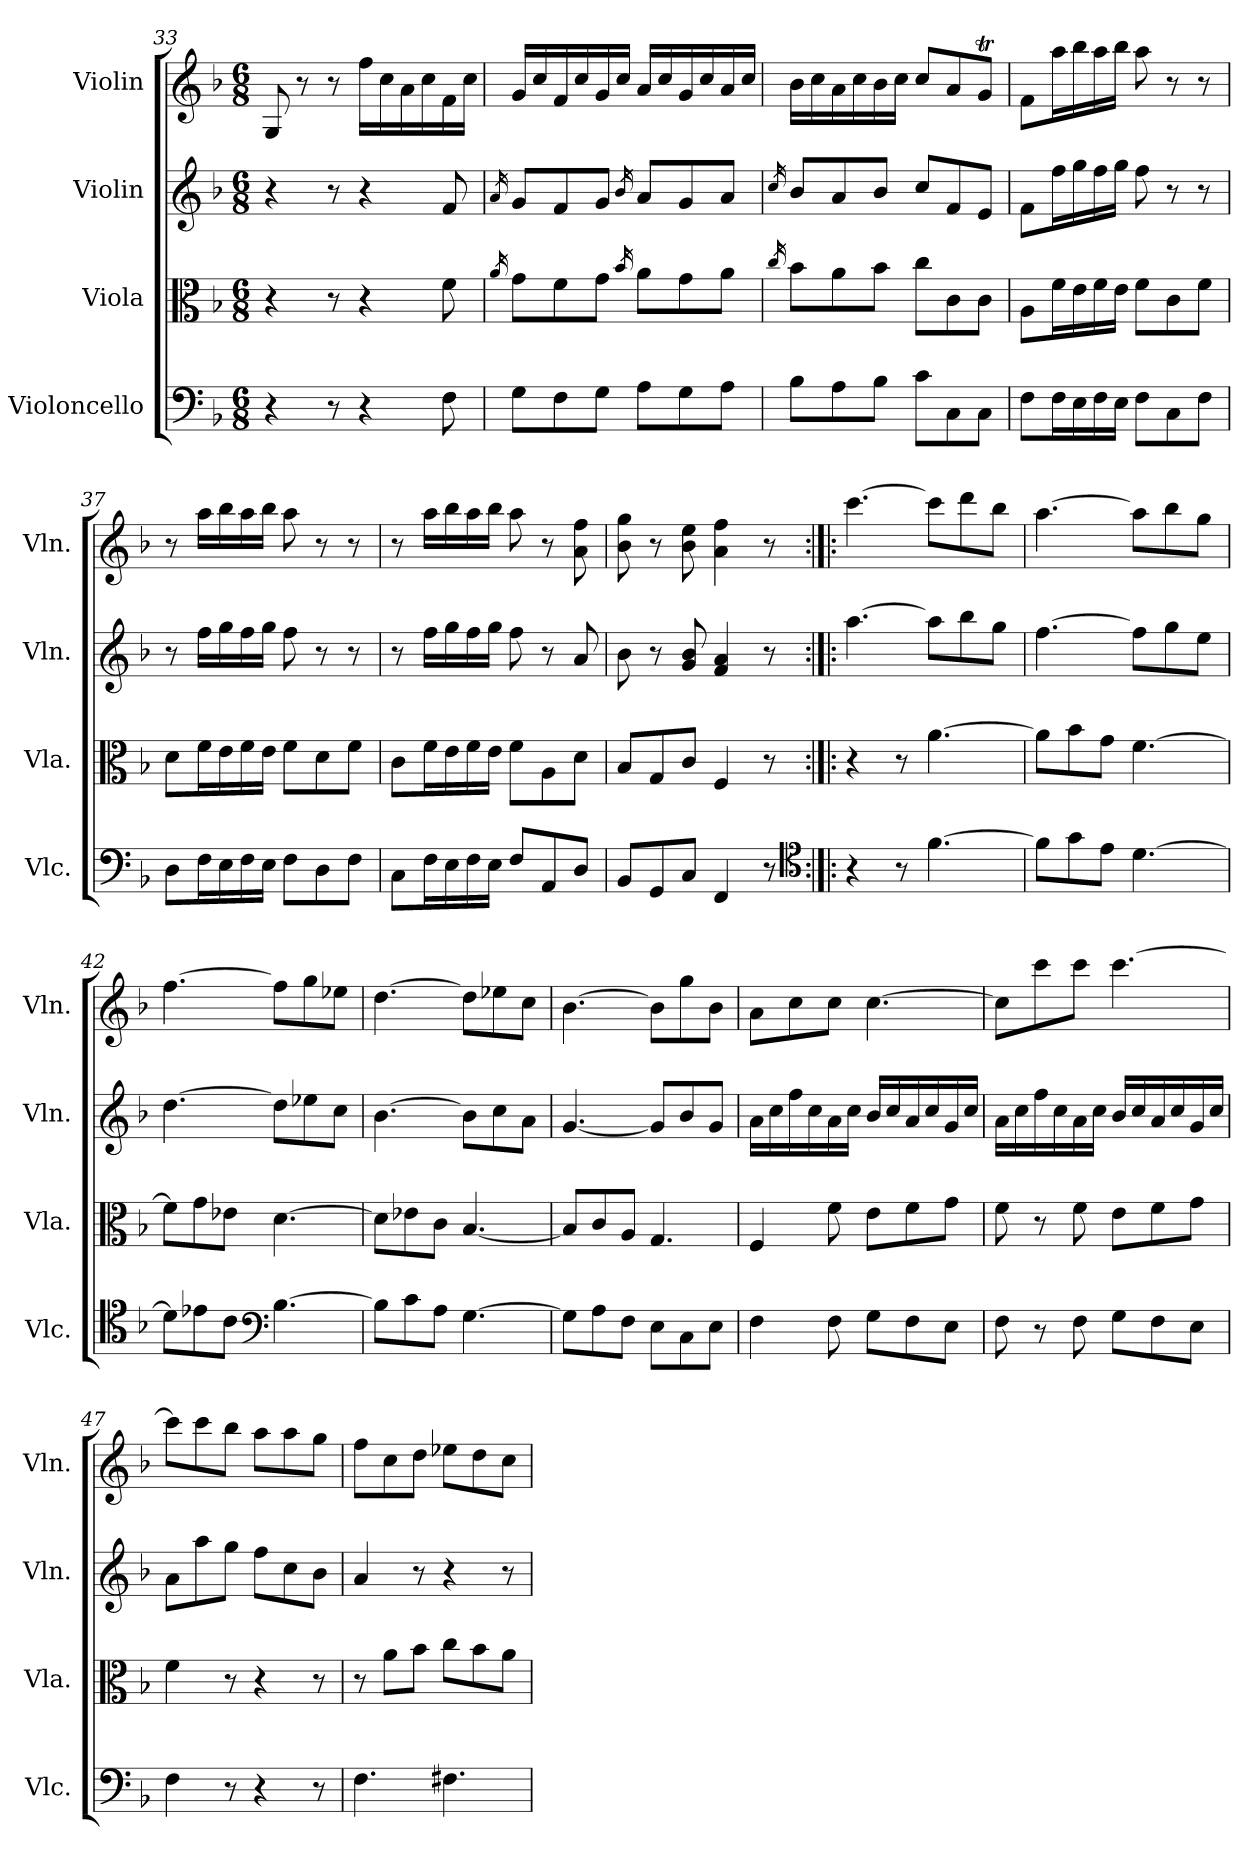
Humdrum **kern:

**kern	**kern	**kern	**kern
*part4	*part3	*part2	*part1
*staff4	*staff3	*staff2	*staff1
*I"Violoncello	*I"Viola	*I"Violin	*I"Violin
*I'Vlc.	*I'Vla.	*I'Vln.	*I'Vln.
*clefF4	*clefC3	*clefG2	*clefG2
*k[b-]	*k[b-]	*k[b-]	*k[b-]
*F:	*F:	*F:	*F:
*M6/8	*M6/8	*M6/8	*M6/8
=33	=33	=33	=33
4r	4r	4r	8G/
.	.	.	8r
8r	8r	8r	8r
4r	4r	4r	16ff\LL
.	.	.	16cc\
.	.	.	16a\
.	.	.	16cc\
8F\	8f\	8f/	16f\
.	.	.	16cc\JJ
=34	=34	=34	=34
.	16qa/	16qa/	.
8G\L	8g\L	8g/L	16g/LL
.	.	.	16cc/
8F\	8f\	8f/	16f/
.	.	.	16cc/
8G\J	8g\J	8g/J	16g/
.	.	.	16cc/JJ
.	16qb-/	16qb-/	.
8A\L	8a\L	8a/L	16a/LL
.	.	.	16cc/
8G\	8g\	8g/	16g/
.	.	.	16cc/
8A\J	8a\J	8a/J	16a/
.	.	.	16cc/JJ
=35	=35	=35	=35
.	16qcc/	16qcc/	.
8B-\L	8b-\L	8b-/L	16b-\LL
.	.	.	16cc\
8A\	8a\	8a/	16a\
.	.	.	16cc\
8B-\J	8b-\J	8b-/J	16b-\
.	.	.	16cc\JJ
8c\L	8cc\L	8cc/L	8cc/L
8C\	8c\	8f/	8a/
8C\J	8c\J	8e/J	8gT/J
=36	=36	=36	=36
8F\L	8A\L	8f\L	8f\L
16F\L	16f\L	16ff\L	16aa\L
16E\	16e\	16gg\	16bb-\
16F\	16f\	16ff\	16aa\
16E\JJ	16e\JJ	16gg\JJ	16bb-\JJ
8F\L	8f\L	8ff\	8aa\
8C\	8c\	8r	8r
8F\J	8f\J	8r	8r
=37	=37	=37	=37
8D\L	8d\L	8r	8r
16F\L	16f\L	16ff\LL	16aa\LL
16E\	16e\	16gg\	16bb-\
16F\	16f\	16ff\	16aa\
16E\JJ	16e\JJ	16gg\JJ	16bb-\JJ
8F\L	8f\L	8ff\	8aa\
8D\	8d\	8r	8r
8F\J	8f\J	8r	8r
=38	=38	=38	=38
8C\L	8c\L	8r	8r
16F\L	16f\L	16ff\LL	16aa\LL
16E\	16e\	16gg\	16bb-\
16F\	16f\	16ff\	16aa\
16E\JJ	16e\JJ	16gg\JJ	16bb-\JJ
8F/L	8f\L	8ff\	8aa\
8AA/	8A\	8r	8r
8D/J	8d\J	8a/	8a\ 8ff\
=39	=39	=39	=39
8BB-/L	8B-/L	8b-\	8b-\ 8gg\
8GG/	8G/	8r	8r
8C/J	8c/J	8g/ 8b-/	8b-\ 8ee\
4FF/	4F/	4f/ 4a/	4a\ 4ff\
8r	8r	8r	8r
*clefC4	*	*	*
=40:|!|:	=40:|!|:	=40:|!|:	=40:|!|:
4r	4r	[4.aa\	[4.ccc\
8r	8r	.	.
[4.f\	[4.a\	8aa\L]	8ccc\L]
.	.	8bb-\	8ddd\
.	.	8gg\J	8bb-\J
=41	=41	=41	=41
8f\L]	8a\L]	[4.ff\	[4.aa\
8g\	8b-\	.	.
8e\J	8g\J	.	.
[4.d\	[4.f\	8ff\L]	8aa\L]
.	.	8gg\	8bb-\
.	.	8ee\J	8gg\J
=42	=42	=42	=42
8d\L]	8f\L]	[4.dd\	[4.ff\
8e-X\	8g\	.	.
8c\J	8e-X\J	.	.
*clefF4	*	*	*
[4.B-\	[4.d\	8dd\L]	8ff\L]
.	.	8ee-X\	8gg\
.	.	8cc\J	8ee-X\J
=43	=43	=43	=43
8B-\L]	8d\L]	[4.b-\	[4.dd\
8c\	8e-X\	.	.
8A\J	8c\J	.	.
[4.G\	[4.B-/	8b-\L]	8dd\L]
.	.	8cc\	8ee-X\
.	.	8a\J	8cc\J
=44	=44	=44	=44
8G\L]	8B-/L]	[4.g/	[4.b-\
8A\	8c/	.	.
8F\J	8A/J	.	.
8E\L	4.G/	8g/L]	8b-\L]
8C\	.	8b-/	8gg\
8E\J	.	8g/J	8b-\J
=45	=45	=45	=45
4F\	4F/	16a\LL	8a\L
.	.	16cc\	.
.	.	16ff\	8cc\
.	.	16cc\	.
8F\	8f\	16a\	8cc\J
.	.	16cc\JJ	.
8G\L	8e\L	16b-/LL	[4.cc\
.	.	16cc/	.
8F\	8f\	16a/	.
.	.	16cc/	.
8E\J	8g\J	16g/	.
.	.	16cc/JJ	.
=46	=46	=46	=46
8F\	8f\	16a\LL	8cc\L]
.	.	16cc\	.
8r	8r	16ff\	8ccc\
.	.	16cc\	.
8F\	8f\	16a\	8ccc\J
.	.	16cc\JJ	.
8G\L	8e\L	16b-/LL	[4.ccc\
.	.	16cc/	.
8F\	8f\	16a/	.
.	.	16cc/	.
8E\J	8g\J	16g/	.
.	.	16cc/JJ	.
=47	=47	=47	=47
4F\	4f\	8a\L	8ccc\L]
.	.	8aa\	8ccc\
8r	8r	8gg\J	8bb-\J
4r	4r	8ff\L	8aa\L
.	.	8cc\	8aa\
8r	8r	8b-\J	8gg\J
=48	=48	=48	=48
4.F\	8r	4a/	8ff\L
.	8a\L	.	8cc\
.	8b-\J	8r	8dd\J
4.F#X\	8cc\L	4r	8ee-X\L
.	8b-\	.	8dd\
.	8a\J	8r	8cc\J
=	=	=	=
*-	*-	*-	*-
